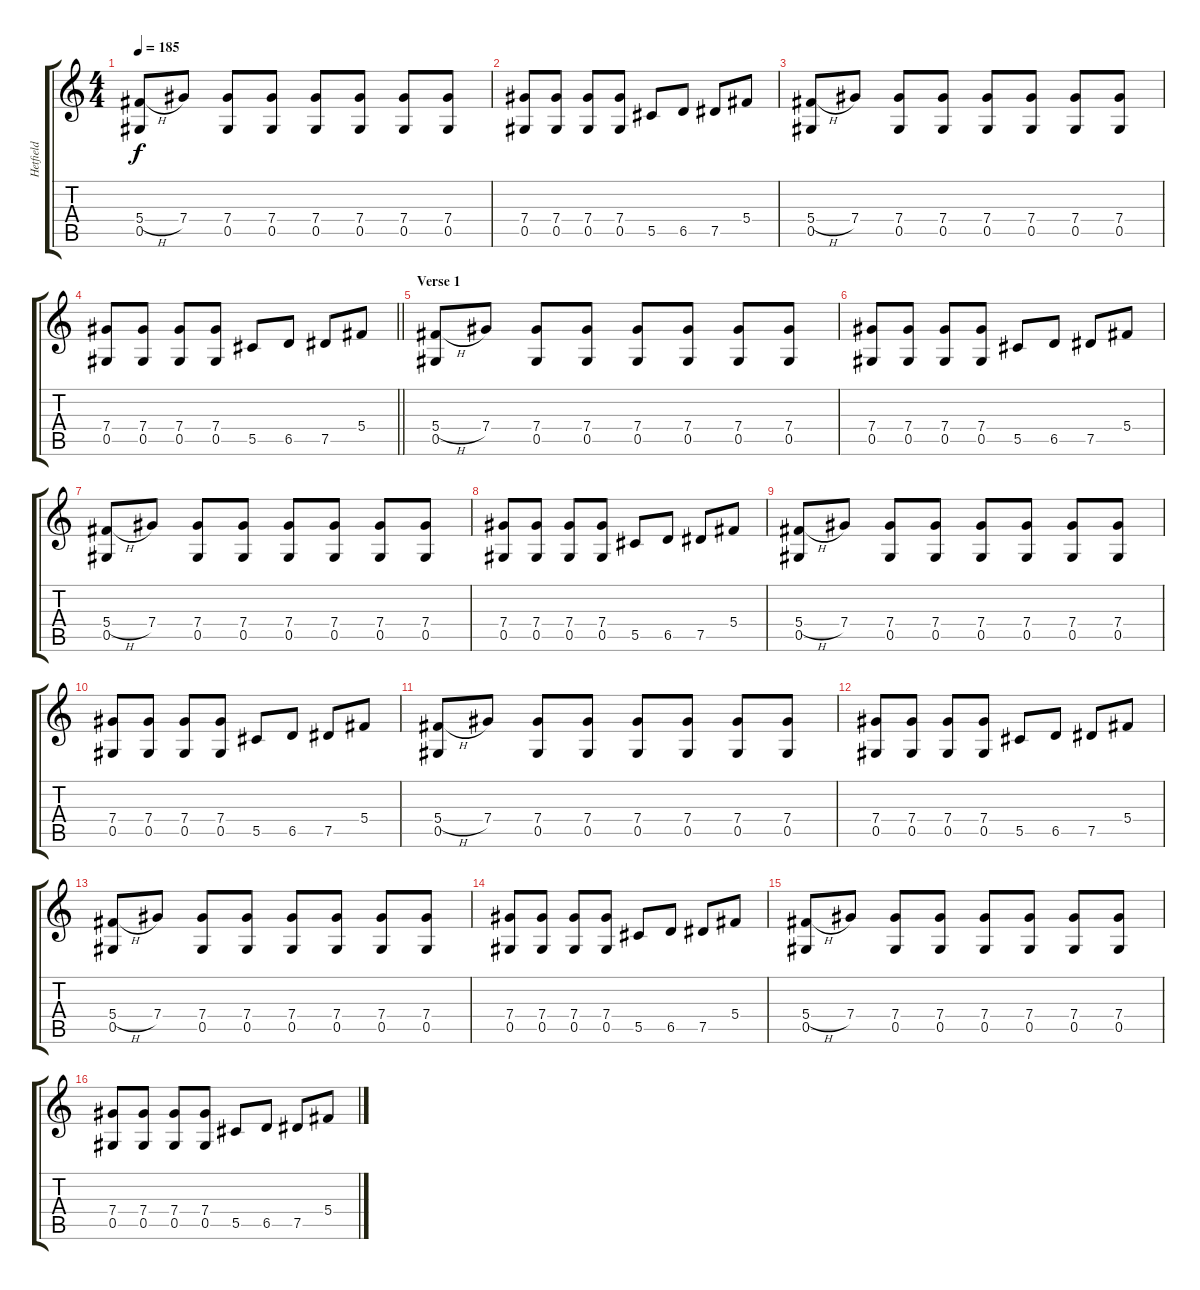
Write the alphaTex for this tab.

\track ("Hetfield" "Hetfield") {instrument distortionguitar}
\staff {score tabs}
\tuning (Eb4 Bb3 Gb3 Db3 Ab2 Eb2) {hide}
\ts (4 4)
\tempo 185
\clef g2
\ks c
(5.4{h} 0.5).8{dy f} 7.4.8 (7.4 0.5).8 (7.4 0.5).8 (7.4 0.5).8 (7.4 0.5).8 (7.4 0.5).8 (7.4 0.5).8 |
(7.4 0.5).8 (7.4 0.5).8 (7.4 0.5).8 (7.4 0.5).8 5.5.8 6.5.8 7.5.8 5.4.8 |
(5.4{h} 0.5).8 7.4.8 (7.4 0.5).8 (7.4 0.5).8 (7.4 0.5).8 (7.4 0.5).8 (7.4 0.5).8 (7.4 0.5).8 |
\barLineRight lightlight
(7.4 0.5).8 (7.4 0.5).8 (7.4 0.5).8 (7.4 0.5).8 5.5.8 6.5.8 7.5.8 5.4.8 |
\section ("" "Verse 1")
(5.4{h} 0.5).8 7.4.8 (7.4 0.5).8 (7.4 0.5).8 (7.4 0.5).8 (7.4 0.5).8 (7.4 0.5).8 (7.4 0.5).8 |
(7.4 0.5).8 (7.4 0.5).8 (7.4 0.5).8 (7.4 0.5).8 5.5.8 6.5.8 7.5.8 5.4.8 |
(5.4{h} 0.5).8 7.4.8 (7.4 0.5).8 (7.4 0.5).8 (7.4 0.5).8 (7.4 0.5).8 (7.4 0.5).8 (7.4 0.5).8 |
(7.4 0.5).8 (7.4 0.5).8 (7.4 0.5).8 (7.4 0.5).8 5.5.8 6.5.8 7.5.8 5.4.8 |
(5.4{h} 0.5).8 7.4.8 (7.4 0.5).8 (7.4 0.5).8 (7.4 0.5).8 (7.4 0.5).8 (7.4 0.5).8 (7.4 0.5).8 |
(7.4 0.5).8 (7.4 0.5).8 (7.4 0.5).8 (7.4 0.5).8 5.5.8 6.5.8 7.5.8 5.4.8 |
(5.4{h} 0.5).8 7.4.8 (7.4 0.5).8 (7.4 0.5).8 (7.4 0.5).8 (7.4 0.5).8 (7.4 0.5).8 (7.4 0.5).8 |
(7.4 0.5).8 (7.4 0.5).8 (7.4 0.5).8 (7.4 0.5).8 5.5.8 6.5.8 7.5.8 5.4.8 |
(5.4{h} 0.5).8 7.4.8 (7.4 0.5).8 (7.4 0.5).8 (7.4 0.5).8 (7.4 0.5).8 (7.4 0.5).8 (7.4 0.5).8 |
(7.4 0.5).8 (7.4 0.5).8 (7.4 0.5).8 (7.4 0.5).8 5.5.8 6.5.8 7.5.8 5.4.8 |
(5.4{h} 0.5).8 7.4.8 (7.4 0.5).8 (7.4 0.5).8 (7.4 0.5).8 (7.4 0.5).8 (7.4 0.5).8 (7.4 0.5).8 |
(7.4 0.5).8 (7.4 0.5).8 (7.4 0.5).8 (7.4 0.5).8 5.5.8 6.5.8 7.5.8 5.4.8
